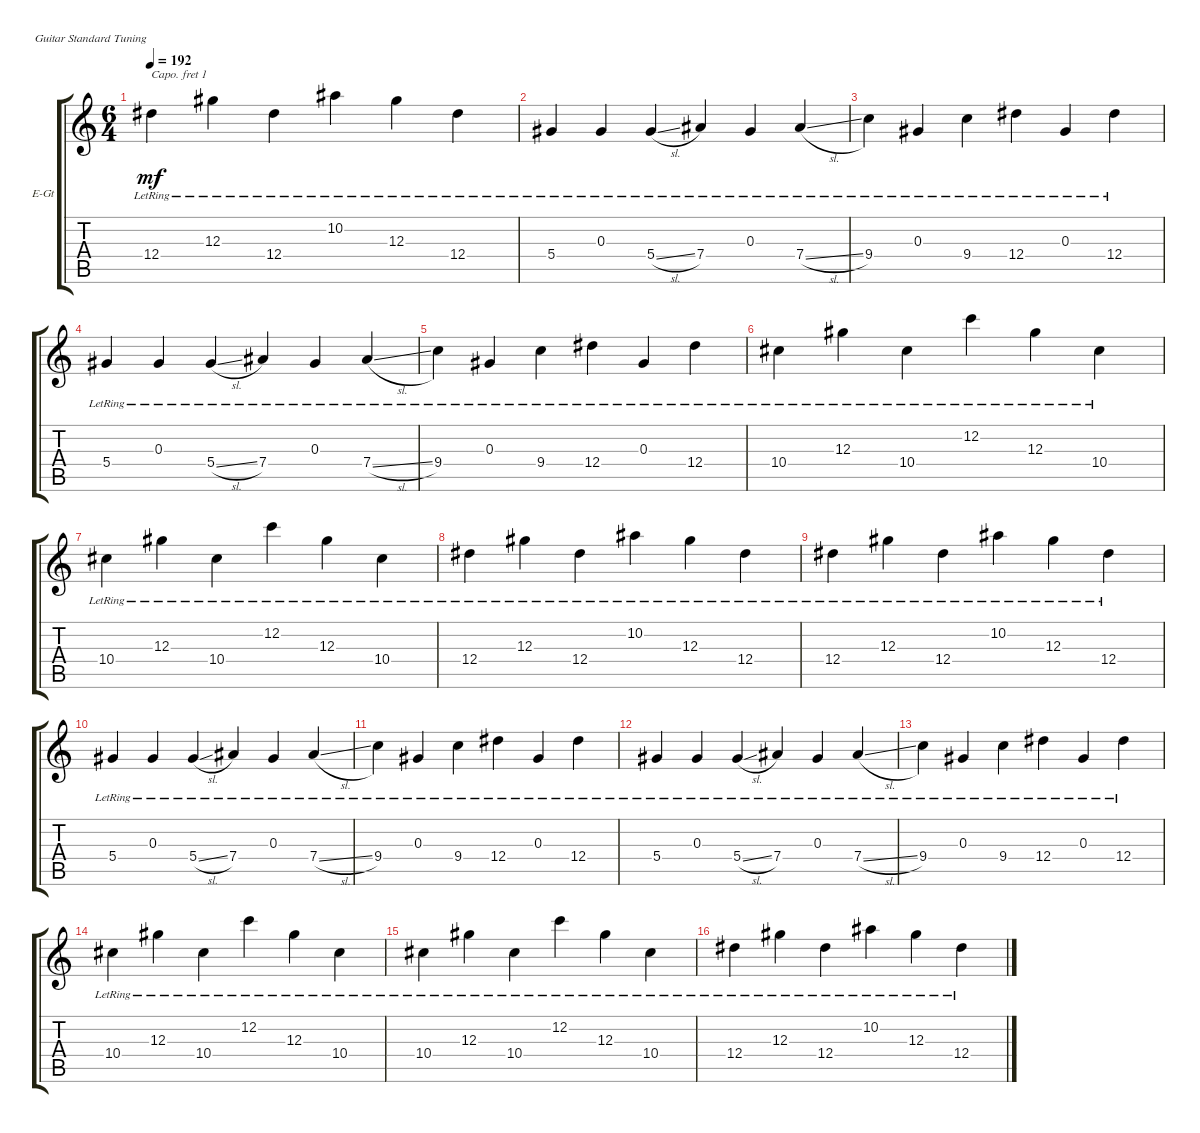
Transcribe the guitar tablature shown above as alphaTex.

\bracketExtendMode groupsimilarinstruments
\firstSystemTrackNameOrientation horizontal
\otherSystemsTrackNameOrientation horizontal
\track ("Guitar 2" "E-Gt") {instrument distortionguitar}
\staff {score tabs}
\capo 1
\tuning (E4 B3 G3 D3 A2 E2)
\ts (6 4)
\tempo 192
\clef g2
\ks c
12.4{lr}.4{dy mf} 12.3{lr}.4 12.4{lr}.4 10.2{lr}.4 12.3{lr}.4 12.4{lr}.4 |
5.4{lr}.4 0.3{lr}.4 5.4{sl lr}.4 7.4{lr}.4 0.3{lr}.4 7.4{sl lr}.4 |
9.4{lr}.4 0.3{lr}.4 9.4{lr}.4 12.4{lr}.4 0.3{lr}.4 12.4{lr}.4 |
5.4{lr}.4 0.3{lr}.4 5.4{sl lr}.4 7.4{lr}.4 0.3{lr}.4 7.4{sl lr}.4 |
9.4{lr}.4 0.3{lr}.4 9.4{lr}.4 12.4{lr}.4 0.3{lr}.4 12.4{lr}.4 |
10.4{lr}.4 12.3{lr}.4 10.4{lr}.4 12.2{lr}.4 12.3{lr}.4 10.4{lr}.4 |
10.4{lr}.4 12.3{lr}.4 10.4{lr}.4 12.2{lr}.4 12.3{lr}.4 10.4{lr}.4 |
12.4{lr}.4 12.3{lr}.4 12.4{lr}.4 10.2{lr}.4 12.3{lr}.4 12.4{lr}.4 |
12.4{lr}.4 12.3{lr}.4 12.4{lr}.4 10.2{lr}.4 12.3{lr}.4 12.4{lr}.4 |
5.4{lr}.4 0.3{lr}.4 5.4{sl lr}.4 7.4{lr}.4 0.3{lr}.4 7.4{sl lr}.4 |
9.4{lr}.4 0.3{lr}.4 9.4{lr}.4 12.4{lr}.4 0.3{lr}.4 12.4{lr}.4 |
5.4{lr}.4 0.3{lr}.4 5.4{sl lr}.4 7.4{lr}.4 0.3{lr}.4 7.4{sl lr}.4 |
9.4{lr}.4 0.3{lr}.4 9.4{lr}.4 12.4{lr}.4 0.3{lr}.4 12.4{lr}.4 |
10.4{lr}.4 12.3{lr}.4 10.4{lr}.4 12.2{lr}.4 12.3{lr}.4 10.4{lr}.4 |
10.4{lr}.4 12.3{lr}.4 10.4{lr}.4 12.2{lr}.4 12.3{lr}.4 10.4{lr}.4 |
12.4{lr}.4 12.3{lr}.4 12.4{lr}.4 10.2{lr}.4 12.3{lr}.4 12.4{lr}.4
